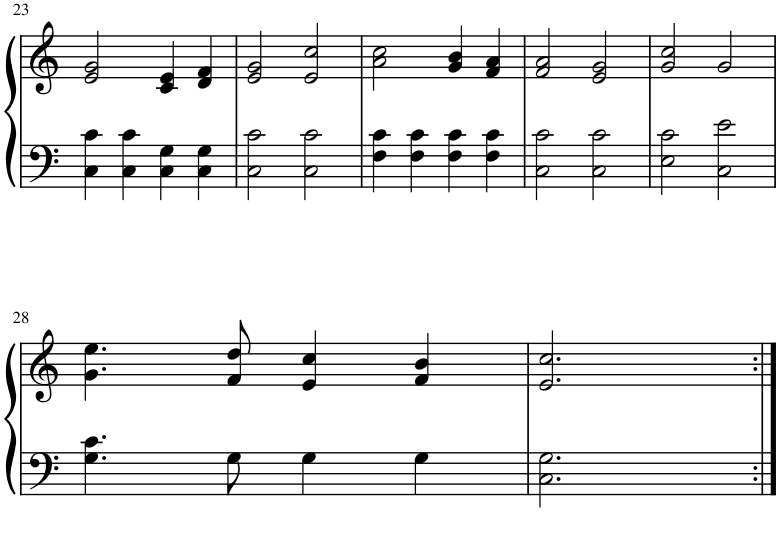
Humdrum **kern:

**kern	**kern
*part1	*part1
*staff2	*staff1
*I"Piano	*
*I'Pno.	*
!!LO:PB:g=z
*clefF4	*clefG2
*k[]	*k[]
*M4/4	*M4/4
=23	=23
4C\ 4c\	2e/ 2g/
4C\ 4c\	.
4C\ 4G\	4c/ 4e/
4C\ 4G\	4d/ 4f/
=24	=24
2C\ 2c\	2e/ 2g/
2C\ 2c\	2e/ 2cc/
=25	=25
4F\ 4c\	2a\ 2cc\
4F\ 4c\	.
4F\ 4c\	4g/ 4b/
4F\ 4c\	4f/ 4a/
=26	=26
2C\ 2c\	2f/ 2a/
2C\ 2c\	2e/ 2g/
=27	=27
2E\ 2c\	2g/ 2cc/
2C\ 2e\	2g/
!!LO:LB:g=z
=28	=28
4.G\ 4.c\	4.g\ 4.ee\
8G\	8f/ 8dd/
4G\	4e/ 4cc/
4G\	4f/ 4b/
=29	=29
2.C\ 2.G\	2.e/ 2.cc/
=:|!	=:|!
*-	*-
